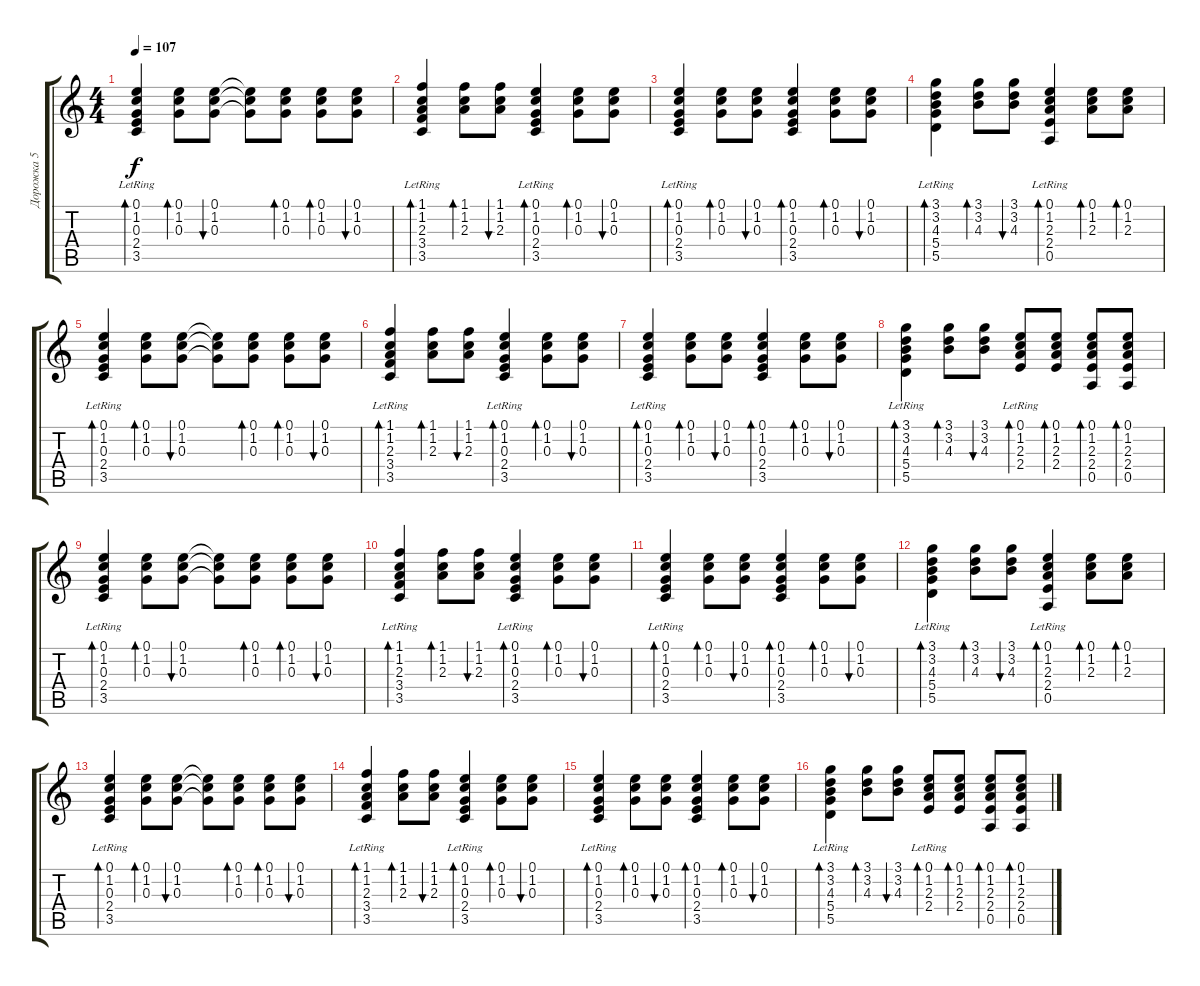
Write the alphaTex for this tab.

\track ("Дорожка 5" "Дорожка 5") {instrument acousticguitarsteel}
\staff {score tabs}
\tuning (E4 B3 G3 D3 A2 E2) {hide}
\ts (4 4)
\tempo 107
\clef g2
\ks c
(0.1 1.2 0.3 2.4{lr} 3.5{lr}).4{bd 60 dy f} (0.1 1.2 0.3).8{bd 60} (0.1 1.2 0.3).8{bu 60} (0.1{t} 1.2{t} 0.3{t}).8 (0.1 1.2 0.3).8{bd 60} (0.1 1.2 0.3).8{bd 60} (0.1 1.2 0.3).8{bu 60} |
(1.1 1.2 2.3 3.4{lr} 3.5{lr}).4{bd 60} (1.1 1.2 2.3).8{bd 60} (1.1 1.2 2.3).8{bu 60} (0.1 1.2 0.3 2.4{lr} 3.5{lr}).4{bd 60} (0.1 1.2 0.3).8{bd 60} (0.1 1.2 0.3).8{bu 60} |
(0.1 1.2 0.3 2.4{lr} 3.5{lr}).4{bd 60} (0.1 1.2 0.3).8{bd 60} (0.1 1.2 0.3).8{bu 60} (0.1 1.2 0.3 2.4 3.5).4{bd 60} (0.1 1.2 0.3).8{bd 60} (0.1 1.2 0.3).8{bu 60} |
(3.1 3.2 4.3 5.4{lr} 5.5{lr}).4{bd 60} (3.1 3.2 4.3).8{bd 60} (3.1 3.2 4.3).8{bu 60} (0.1 1.2 2.3 2.4{lr} 0.5{lr}).4{bd 60} (0.1 1.2 2.3).8{bd 60} (0.1 1.2 2.3).8{bd 60} |
(0.1 1.2 0.3 2.4{lr} 3.5{lr}).4{bd 60} (0.1 1.2 0.3).8{bd 60} (0.1 1.2 0.3).8{bu 60} (0.1{t} 1.2{t} 0.3{t}).8 (0.1 1.2 0.3).8{bd 60} (0.1 1.2 0.3).8{bd 60} (0.1 1.2 0.3).8{bu 60} |
(1.1 1.2 2.3 3.4{lr} 3.5{lr}).4{bd 60} (1.1 1.2 2.3).8{bd 60} (1.1 1.2 2.3).8{bu 60} (0.1 1.2 0.3 2.4{lr} 3.5{lr}).4{bd 60} (0.1 1.2 0.3).8{bd 60} (0.1 1.2 0.3).8{bu 60} |
(0.1 1.2 0.3 2.4{lr} 3.5{lr}).4{bd 60} (0.1 1.2 0.3).8{bd 60} (0.1 1.2 0.3).8{bu 60} (0.1 1.2 0.3 2.4 3.5).4{bd 60} (0.1 1.2 0.3).8{bd 60} (0.1 1.2 0.3).8{bu 60} |
(3.1 3.2 4.3 5.4{lr} 5.5{lr}).4{bd 60} (3.1 3.2 4.3).8{bd 60} (3.1 3.2 4.3).8{bu 60} (0.1 1.2 2.3 2.4{lr}).8{bd 60} (0.1 1.2 2.3 2.4).8{bd 60} (0.1 1.2 2.3 2.4 0.5).8{bd 60} (0.1 1.2 2.3 2.4 0.5).8{bd 60} |
(0.1 1.2 0.3 2.4{lr} 3.5{lr}).4{bd 60} (0.1 1.2 0.3).8{bd 60} (0.1 1.2 0.3).8{bu 60} (0.1{t} 1.2{t} 0.3{t}).8 (0.1 1.2 0.3).8{bd 60} (0.1 1.2 0.3).8{bd 60} (0.1 1.2 0.3).8{bu 60} |
(1.1 1.2 2.3 3.4{lr} 3.5{lr}).4{bd 60} (1.1 1.2 2.3).8{bd 60} (1.1 1.2 2.3).8{bu 60} (0.1 1.2 0.3 2.4{lr} 3.5{lr}).4{bd 60} (0.1 1.2 0.3).8{bd 60} (0.1 1.2 0.3).8{bu 60} |
(0.1 1.2 0.3 2.4{lr} 3.5{lr}).4{bd 60} (0.1 1.2 0.3).8{bd 60} (0.1 1.2 0.3).8{bu 60} (0.1 1.2 0.3 2.4 3.5).4{bd 60} (0.1 1.2 0.3).8{bd 60} (0.1 1.2 0.3).8{bu 60} |
(3.1 3.2 4.3 5.4{lr} 5.5{lr}).4{bd 60} (3.1 3.2 4.3).8{bd 60} (3.1 3.2 4.3).8{bu 60} (0.1 1.2 2.3 2.4{lr} 0.5{lr}).4{bd 60} (0.1 1.2 2.3).8{bd 60} (0.1 1.2 2.3).8{bd 60} |
(0.1 1.2 0.3 2.4{lr} 3.5{lr}).4{bd 60} (0.1 1.2 0.3).8{bd 60} (0.1 1.2 0.3).8{bu 60} (0.1{t} 1.2{t} 0.3{t}).8 (0.1 1.2 0.3).8{bd 60} (0.1 1.2 0.3).8{bd 60} (0.1 1.2 0.3).8{bu 60} |
(1.1 1.2 2.3 3.4{lr} 3.5{lr}).4{bd 60} (1.1 1.2 2.3).8{bd 60} (1.1 1.2 2.3).8{bu 60} (0.1 1.2 0.3 2.4{lr} 3.5{lr}).4{bd 60} (0.1 1.2 0.3).8{bd 60} (0.1 1.2 0.3).8{bu 60} |
(0.1 1.2 0.3 2.4{lr} 3.5{lr}).4{bd 60} (0.1 1.2 0.3).8{bd 60} (0.1 1.2 0.3).8{bu 60} (0.1 1.2 0.3 2.4 3.5).4{bd 60} (0.1 1.2 0.3).8{bd 60} (0.1 1.2 0.3).8{bu 60} |
(3.1 3.2 4.3 5.4{lr} 5.5{lr}).4{bd 60} (3.1 3.2 4.3).8{bd 60} (3.1 3.2 4.3).8{bu 60} (0.1 1.2 2.3 2.4{lr}).8{bd 60} (0.1 1.2 2.3 2.4).8{bd 60} (0.1 1.2 2.3 2.4 0.5).8{bd 60} (0.1 1.2 2.3 2.4 0.5).8{bd 60}
